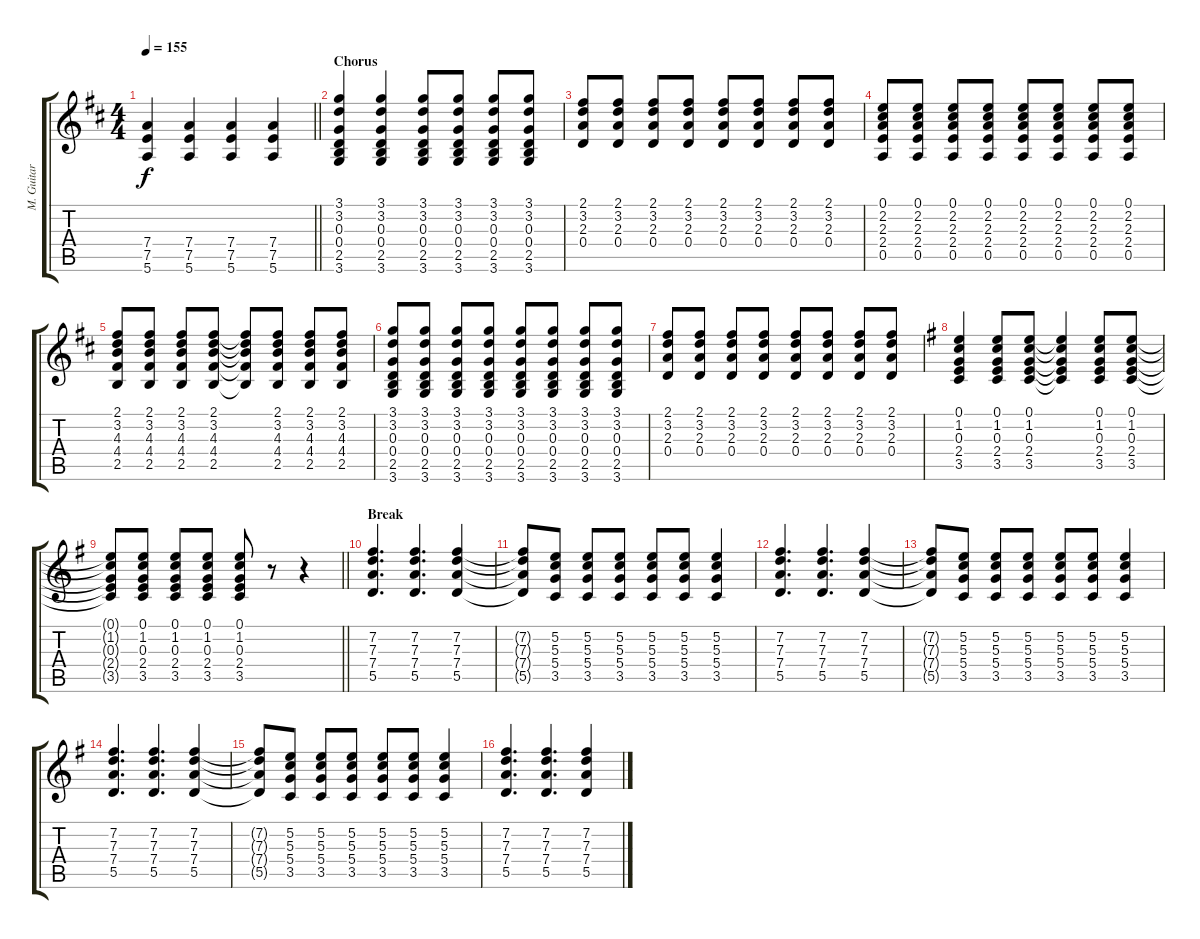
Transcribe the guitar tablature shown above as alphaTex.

\track ("M. Guitar" "M. Guitar") {instrument overdrivenguitar}
\staff {score tabs}
\tuning (E4 B3 G3 D3 A2 E2) {hide}
\ts (4 4)
\tempo 155
\clef g2
\barLineRight lightlight
\ks d
(7.4 7.5 5.6).4{dy f} (7.4 7.5 5.6).4 (7.4 7.5 5.6).4 (7.4 7.5 5.6).4 |
\section ("" "Chorus")
(3.1 3.2 0.3 0.4 2.5 3.6).4 (3.1 3.2 0.3 0.4 2.5 3.6).4 (3.1 3.2 0.3 0.4 2.5 3.6).8 (3.1 3.2 0.3 0.4 2.5 3.6).8 (3.1 3.2 0.3 0.4 2.5 3.6).8 (3.1 3.2 0.3 0.4 2.5 3.6).8 |
(2.1 3.2 2.3 0.4).8 (2.1 3.2 2.3 0.4).8 (2.1 3.2 2.3 0.4).8 (2.1 3.2 2.3 0.4).8 (2.1 3.2 2.3 0.4).8 (2.1 3.2 2.3 0.4).8 (2.1 3.2 2.3 0.4).8 (2.1 3.2 2.3 0.4).8 |
(0.1 2.2 2.3 2.4 0.5).8 (0.1 2.2 2.3 2.4 0.5).8 (0.1 2.2 2.3 2.4 0.5).8 (0.1 2.2 2.3 2.4 0.5).8 (0.1 2.2 2.3 2.4 0.5).8 (0.1 2.2 2.3 2.4 0.5).8 (0.1 2.2 2.3 2.4 0.5).8 (0.1 2.2 2.3 2.4 0.5).8 |
(2.1 3.2 4.3 4.4 2.5).8 (2.1 3.2 4.3 4.4 2.5).8 (2.1 3.2 4.3 4.4 2.5).8 (2.1 3.2 4.3 4.4 2.5).8 (2.1{t} 3.2{t} 4.3{t} 4.4{t} 2.5{t}).8 (2.1 3.2 4.3 4.4 2.5).8 (2.1 3.2 4.3 4.4 2.5).8 (2.1 3.2 4.3 4.4 2.5).8 |
(3.1 3.2 0.3 0.4 2.5 3.6).8 (3.1 3.2 0.3 0.4 2.5 3.6).8 (3.1 3.2 0.3 0.4 2.5 3.6).8 (3.1 3.2 0.3 0.4 2.5 3.6).8 (3.1 3.2 0.3 0.4 2.5 3.6).8 (3.1 3.2 0.3 0.4 2.5 3.6).8 (3.1 3.2 0.3 0.4 2.5 3.6).8 (3.1 3.2 0.3 0.4 2.5 3.6).8 |
(2.1 3.2 2.3 0.4).8 (2.1 3.2 2.3 0.4).8 (2.1 3.2 2.3 0.4).8 (2.1 3.2 2.3 0.4).8 (2.1 3.2 2.3 0.4).8 (2.1 3.2 2.3 0.4).8 (2.1 3.2 2.3 0.4).8 (2.1 3.2 2.3 0.4).8 |
\ks g
(0.1 1.2 0.3 2.4 3.5).4 (0.1 1.2 0.3 2.4 3.5).8 (0.1 1.2 0.3 2.4 3.5).8 (0.1{t} 1.2{t} 0.3{t} 2.4{t} 3.5{t}).4 (0.1 1.2 0.3 2.4 3.5).8 (0.1 1.2 0.3 2.4 3.5).8 |
\barLineRight lightlight
(0.1{t} 1.2{t} 0.3{t} 2.4{t} 3.5{t}).8 (0.1 1.2 0.3 2.4 3.5).8 (0.1 1.2 0.3 2.4 3.5).8 (0.1 1.2 0.3 2.4 3.5).8 (0.1 1.2 0.3 2.4 3.5).8 r.8 r.4 |
\section ("" "Break")
(7.2 7.3 7.4 5.5).4{d} (7.2 7.3 7.4 5.5).4{d} (7.2 7.3 7.4 5.5).4 |
(7.2{t} 7.3{t} 7.4{t} 5.5{t}).8 (5.2 5.3 5.4 3.5).8 (5.2 5.3 5.4 3.5).8 (5.2 5.3 5.4 3.5).8 (5.2 5.3 5.4 3.5).8 (5.2 5.3 5.4 3.5).8 (5.2 5.3 5.4 3.5).4 |
(7.2 7.3 7.4 5.5).4{d} (7.2 7.3 7.4 5.5).4{d} (7.2 7.3 7.4 5.5).4 |
(7.2{t} 7.3{t} 7.4{t} 5.5{t}).8 (5.2 5.3 5.4 3.5).8 (5.2 5.3 5.4 3.5).8 (5.2 5.3 5.4 3.5).8 (5.2 5.3 5.4 3.5).8 (5.2 5.3 5.4 3.5).8 (5.2 5.3 5.4 3.5).4 |
(7.2 7.3 7.4 5.5).4{d} (7.2 7.3 7.4 5.5).4{d} (7.2 7.3 7.4 5.5).4 |
(7.2{t} 7.3{t} 7.4{t} 5.5{t}).8 (5.2 5.3 5.4 3.5).8 (5.2 5.3 5.4 3.5).8 (5.2 5.3 5.4 3.5).8 (5.2 5.3 5.4 3.5).8 (5.2 5.3 5.4 3.5).8 (5.2 5.3 5.4 3.5).4 |
(7.2 7.3 7.4 5.5).4{d} (7.2 7.3 7.4 5.5).4{d} (7.2 7.3 7.4 5.5).4
